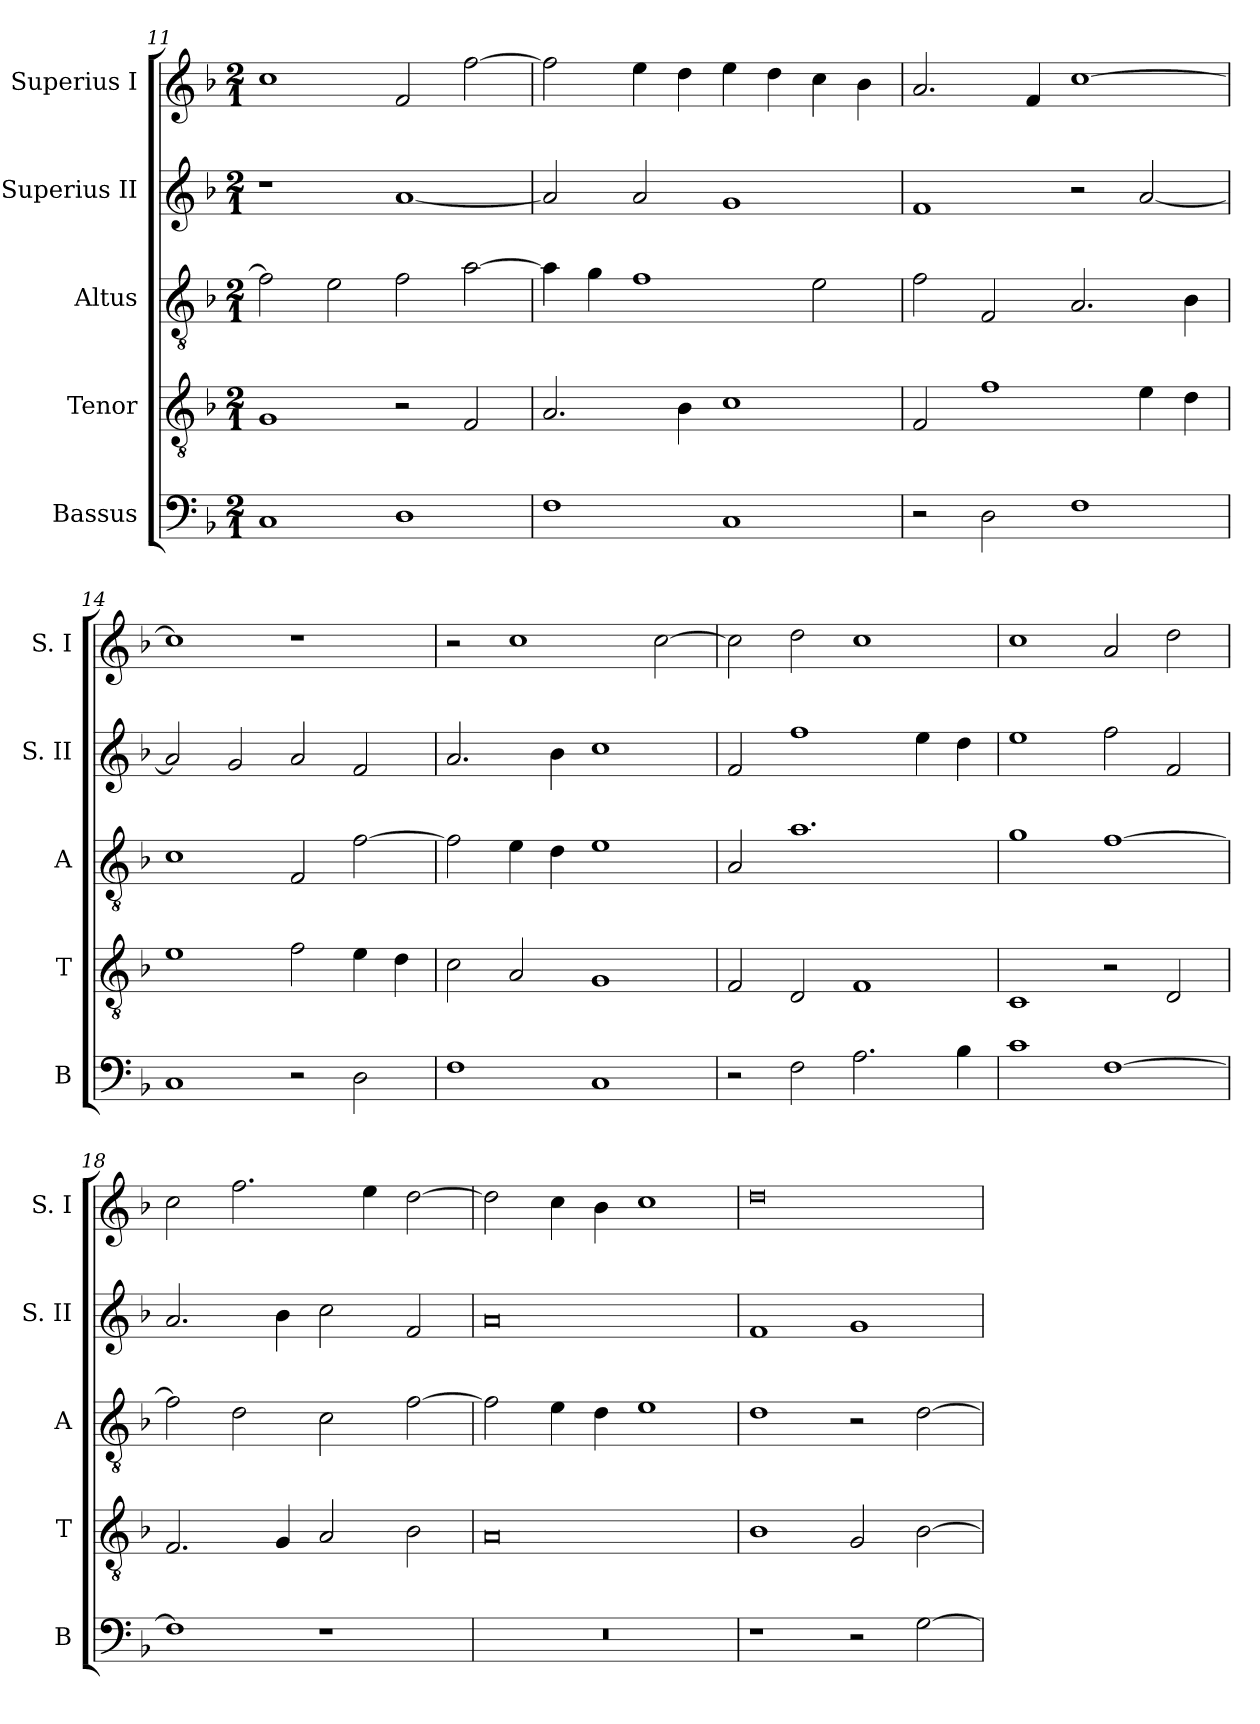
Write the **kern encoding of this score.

**kern	**kern	**kern	**kern	**kern
*part5	*part4	*part3	*part2	*part1
*staff5	*staff4	*staff3	*staff2	*staff1
*I"Bassus	*I"Tenor	*I"Altus	*I"Superius II	*I"Superius I
*I'B	*I'T	*I'A	*I'S. II	*I'S. I
*clefF4	*clefGv2	*clefGv2	*clefG2	*clefG2
*k[b-]	*k[b-]	*k[b-]	*k[b-]	*k[b-]
*F:	*F:	*F:	*F:	*F:
*M2/1	*M2/1	*M2/1	*M2/1	*M2/1
=11	=11	=11	=11	=11
1C	1G	2f]	1r	1cc
.	.	2e	.	.
1D	2r	2f	[1a	2f
.	2F	[2a	.	[2ff
=12	=12	=12	=12	=12
1F	2.A	4a]	2a]	2ff]
.	.	4g	.	.
.	.	1f	2a	4ee
.	4B-	.	.	4dd
1C	1c	.	1g	4ee
.	.	.	.	4dd
.	.	2e	.	4cc
.	.	.	.	4b-
=13	=13	=13	=13	=13
2r	2F	2f	1f	2.a
2D	1f	2F	.	.
.	.	.	.	4f
1F	.	2.A	2r	[1cc
.	4e	.	[2a	.
.	4d	4B-	.	.
=14	=14	=14	=14	=14
1C	1e	1c	2a]	1cc]
.	.	.	2g	.
2r	2f	2F	2a	1r
2D	4e	[2f	2f	.
.	4d	.	.	.
=15	=15	=15	=15	=15
1F	2c	2f]	2.a	2r
.	2A	4e	.	1cc
.	.	4d	4b-	.
1C	1G	1e	1cc	.
.	.	.	.	[2cc
=16	=16	=16	=16	=16
2r	2F	2A	2f	2cc]
2F	2D	1.a	1ff	2dd
2.A	1F	.	.	1cc
.	.	.	4ee	.
4B-	.	.	4dd	.
=17	=17	=17	=17	=17
1c	1C	1g	1ee	1cc
[1F	2r	[1f	2ff	2a
.	2D	.	2f	2dd
=18	=18	=18	=18	=18
1F]	2.F	2f]	2.a	2cc
.	.	2d	.	2.ff
.	4G	.	4b-	.
1r	2A	2c	2cc	.
.	.	.	.	4ee
.	2B-	[2f	2f	[2dd
=19	=19	=19	=19	=19
0r	0A	2f]	0a	2dd]
.	.	4e	.	4cc
.	.	4d	.	4b-
.	.	1e	.	1cc
=20	=20	=20	=20	=20
1r	1B-	1d	1f	0dd
2r	2G	2r	1g	.
[2G	[2B-	[2d	.	.
=	=	=	=	=
*-	*-	*-	*-	*-
